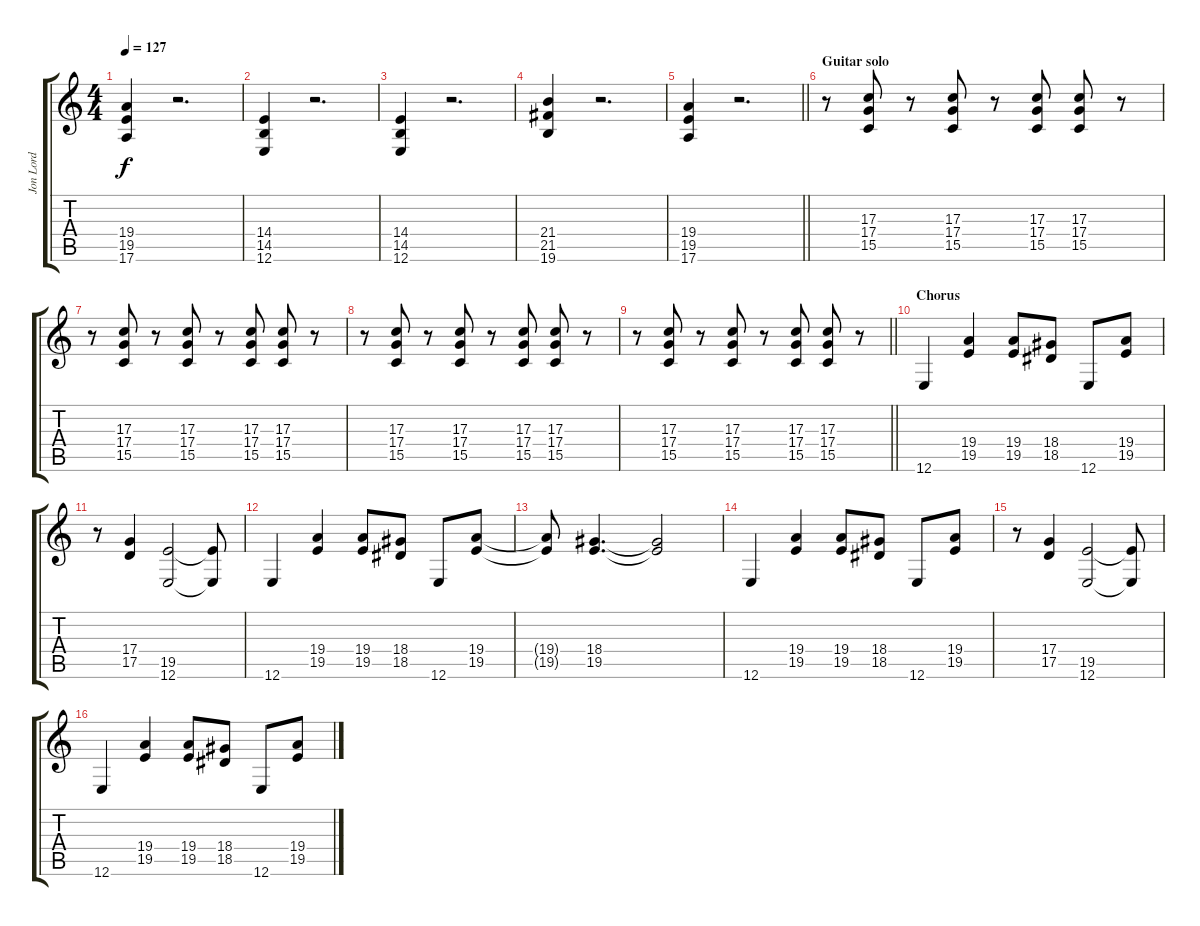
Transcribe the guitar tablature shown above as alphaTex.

\track ("Jon Lord" "Jon Lord") {instrument drawbarorgan}
\staff {score tabs}
\tuning (E4 B3 G3 D3 A2 E2) {hide}
\ts (4 4)
\tempo 127
\clef g2
\ks c
(19.4 19.5 17.6).4{dy f} r.2{d} |
(14.4 14.5 12.6).4 r.2{d} |
(14.4 14.5 12.6).4 r.2{d} |
(21.4 21.5 19.6).4 r.2{d} |
\barLineRight lightlight
(19.4 19.5 17.6).4 r.2{d} |
\section ("" "Guitar solo")
r.8 (17.3 17.4 15.5).8 r.8 (17.3 17.4 15.5).8 r.8 (17.3 17.4 15.5).8 (17.3 17.4 15.5).8 r.8 |
r.8 (17.3 17.4 15.5).8 r.8 (17.3 17.4 15.5).8 r.8 (17.3 17.4 15.5).8 (17.3 17.4 15.5).8 r.8 |
r.8 (17.3 17.4 15.5).8 r.8 (17.3 17.4 15.5).8 r.8 (17.3 17.4 15.5).8 (17.3 17.4 15.5).8 r.8 |
\barLineRight lightlight
r.8 (17.3 17.4 15.5).8 r.8 (17.3 17.4 15.5).8 r.8 (17.3 17.4 15.5).8 (17.3 17.4 15.5).8 r.8 |
\section ("" "Chorus")
12.6.4{volume 11} (19.4 19.5).4 (19.4 19.5).8 (18.4 18.5).8 12.6.8 (19.4 19.5).8 |
r.8 (17.4 17.5).4 (19.5 12.6).2 (19.5{t} 12.6{t}).8 |
12.6.4 (19.4 19.5).4 (19.4 19.5).8 (18.4 18.5).8 12.6.8 (19.4 19.5).8 |
(19.4{t} 19.5{t}).8 (18.4 19.5).4{d} (18.4{t} 19.5{t}).2 |
12.6.4 (19.4 19.5).4 (19.4 19.5).8 (18.4 18.5).8 12.6.8 (19.4 19.5).8 |
r.8 (17.4 17.5).4 (19.5 12.6).2 (19.5{t} 12.6{t}).8 |
12.6.4 (19.4 19.5).4 (19.4 19.5).8 (18.4 18.5).8 12.6.8 (19.4 19.5).8
